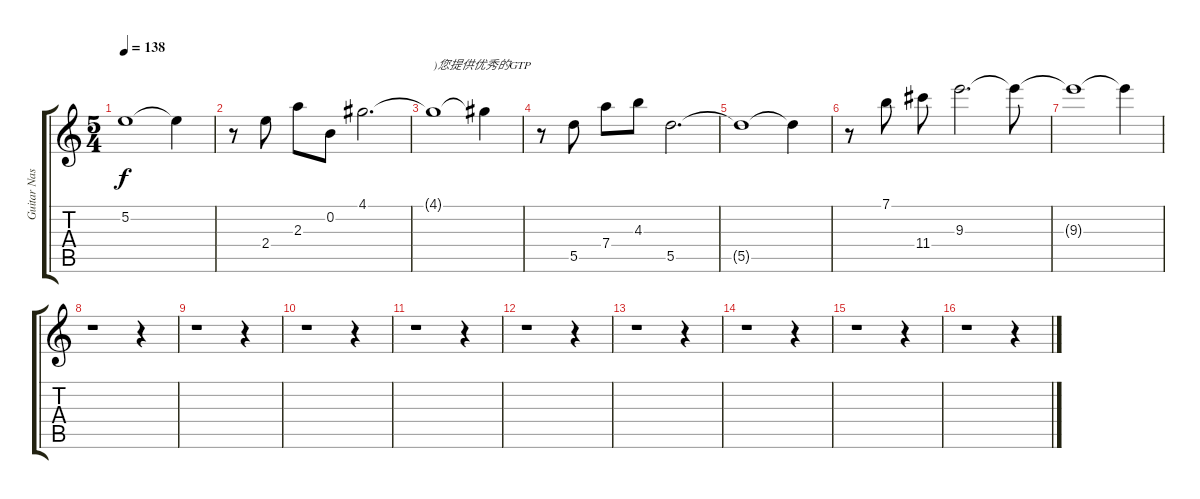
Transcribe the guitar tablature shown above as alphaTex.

\track ("Guitar Nashville 2" "Guitar Nas") {instrument electricguitarclean}
\staff {score tabs}
\tuning (E4 B3 G4 D4 A3 E3) {hide}
\ts (5 4)
\tempo 138
\clef g2
\ks c
5.2{t}.1{dy f} 5.2{t}.4 |
r.8 2.4.8 2.3.8 0.2.8 4.1.2{d} |
4.1{t}.1{txt ")您提供优秀的GTP"} 4.1{t}.4 |
r.8 5.5.8 7.4.8 4.3.8 5.5.2{d} |
5.5{t}.1 5.5{t}.4 |
r.8 7.1.8 11.4.8 9.3.2{d} 9.3{t}.8 |
9.3{t}.1 9.3{t}.4 |
r.1 r.4 |
r.1 r.4 |
r.1 r.4 |
r.1 r.4 |
r.1 r.4 |
r.1 r.4 |
r.1 r.4 |
r.1 r.4 |
r.1 r.4
